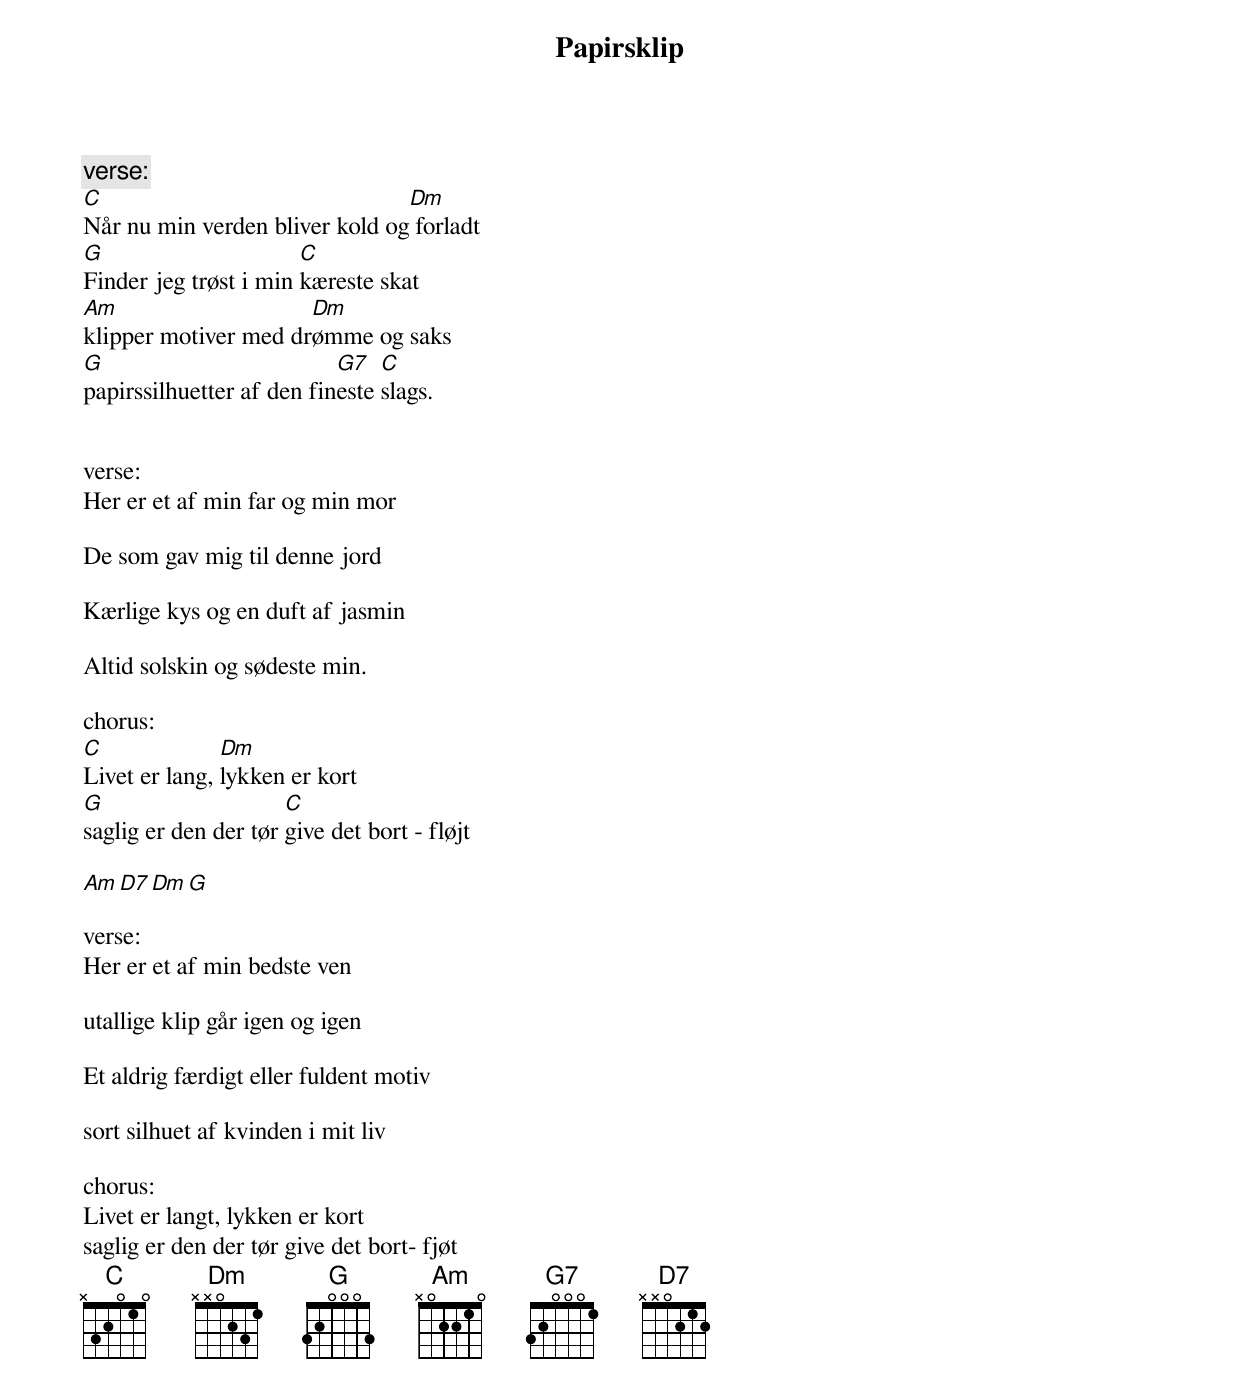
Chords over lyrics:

{title: Papirsklip}

                    verse:
C                               Dm
Når nu min verden bliver kold og forladt
G                      C
Finder jeg trøst i min kæreste skat
Am                    Dm
klipper motiver med drømme og saks
G                          G7   C
papirssilhuetter af den fineste slags.


verse:
Her er et af min far og min mor

De som gav mig til denne jord

Kærlige kys og en duft af jasmin

Altid solskin og sødeste min.

chorus:
C              Dm
Livet er lang, lykken er kort
G                     C
saglig er den der tør give det bort - fløjt

Am D7 Dm G

verse:
Her er et af min bedste ven

utallige klip går igen og igen

Et aldrig færdigt eller fuldent motiv

sort silhuet af kvinden i mit liv

chorus:
Livet er langt, lykken er kort
saglig er den der tør give det bort- fjøt
